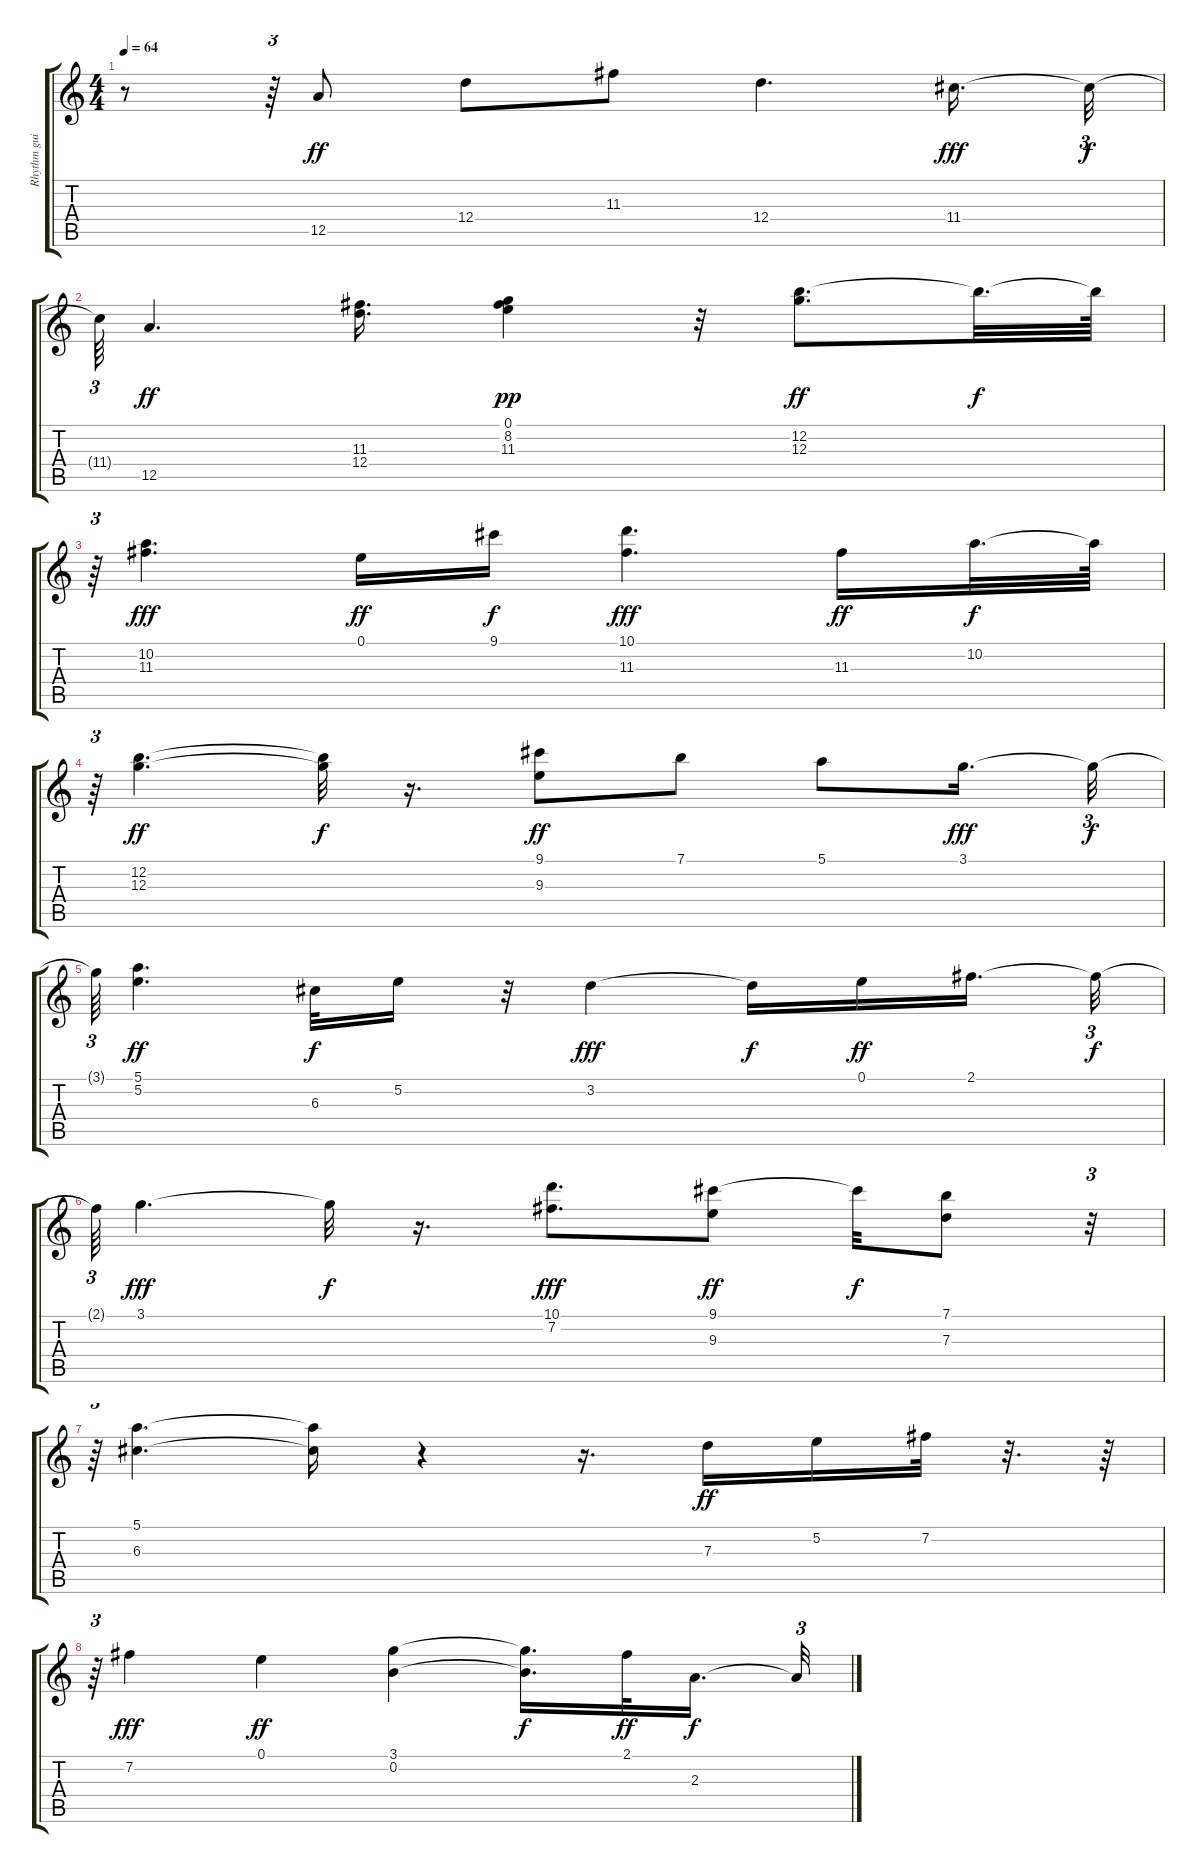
\track ("Rhythm guitar" "Rhythm gui") {instrument acousticguitarsteel}
\staff {score tabs}
\tuning (E4 B3 G3 D3 A2 E2) {hide}
\ts (4 4)
\tempo 64
\clef g2
\ks c
r.8{dy f} r.64{tu (3 2)} 12.5.8{dy ff} 12.4.8 11.3.8 12.4.4{d} 11.4.16{d dy fff} 11.4{t}.32{tu (3 2) dy f} |
11.4{t}.64{tu (3 2)} 12.5.4{d dy ff} (11.3 12.4).16{d} (0.1 8.2 11.3).4{dy pp} r.32 (12.2 12.3).8{d dy ff} 12.2{t}.32{d dy f} 12.2{t}.64 |
r.64{tu (3 2)} (10.2 11.3).4{d dy fff} 0.1.16{dy ff} 9.1.16{dy f} (10.1 11.3).4{d dy fff} 11.3.16{dy ff} 10.2.32{d dy f} 10.2{t}.64 |
r.64{tu (3 2)} (12.2 12.3).4{d dy ff} (12.2{t} 12.3{t}).32{dy f} r.16{d} (9.1 9.3).8{dy ff} 7.1.8 5.1.8 3.1.16{d dy fff} 3.1{t}.32{tu (3 2) dy f} |
3.1{t}.64{tu (3 2)} (5.1 5.2).4{d dy ff} 6.3.32{dy f} 5.2.16 r.32 3.2.4{dy fff} 3.2{t}.16{dy f} 0.1.16{dy ff} 2.1.16{d beam splitsecondary} 2.1{t}.32{tu (3 2) dy f} |
2.1{t}.64{tu (3 2)} 3.1.4{d dy fff} 3.1{t}.32{dy f} r.16{d} (10.1 7.2).8{d dy fff} (9.1 9.3).8{dy ff} 9.1{t}.32{dy f} (7.1 7.3).8 r.32{tu (3 2)} |
r.64{tu (3 2)} (5.1 6.3).4{d} (5.1{t} 6.3{t}).16 r.4 r.16{d} 7.3.16{dy ff} 5.2.16 7.2.32 r.32{d} r.64 |
r.64{tu (3 2)} 7.2.4{dy fff} 0.1.4{dy ff} (3.1 0.2).4 (3.1{t} 0.2{t}).16{d dy f} 2.1.32{dy ff} 2.3.16{d dy f beam splitsecondary} 2.3{t}.32{tu (3 2)}
